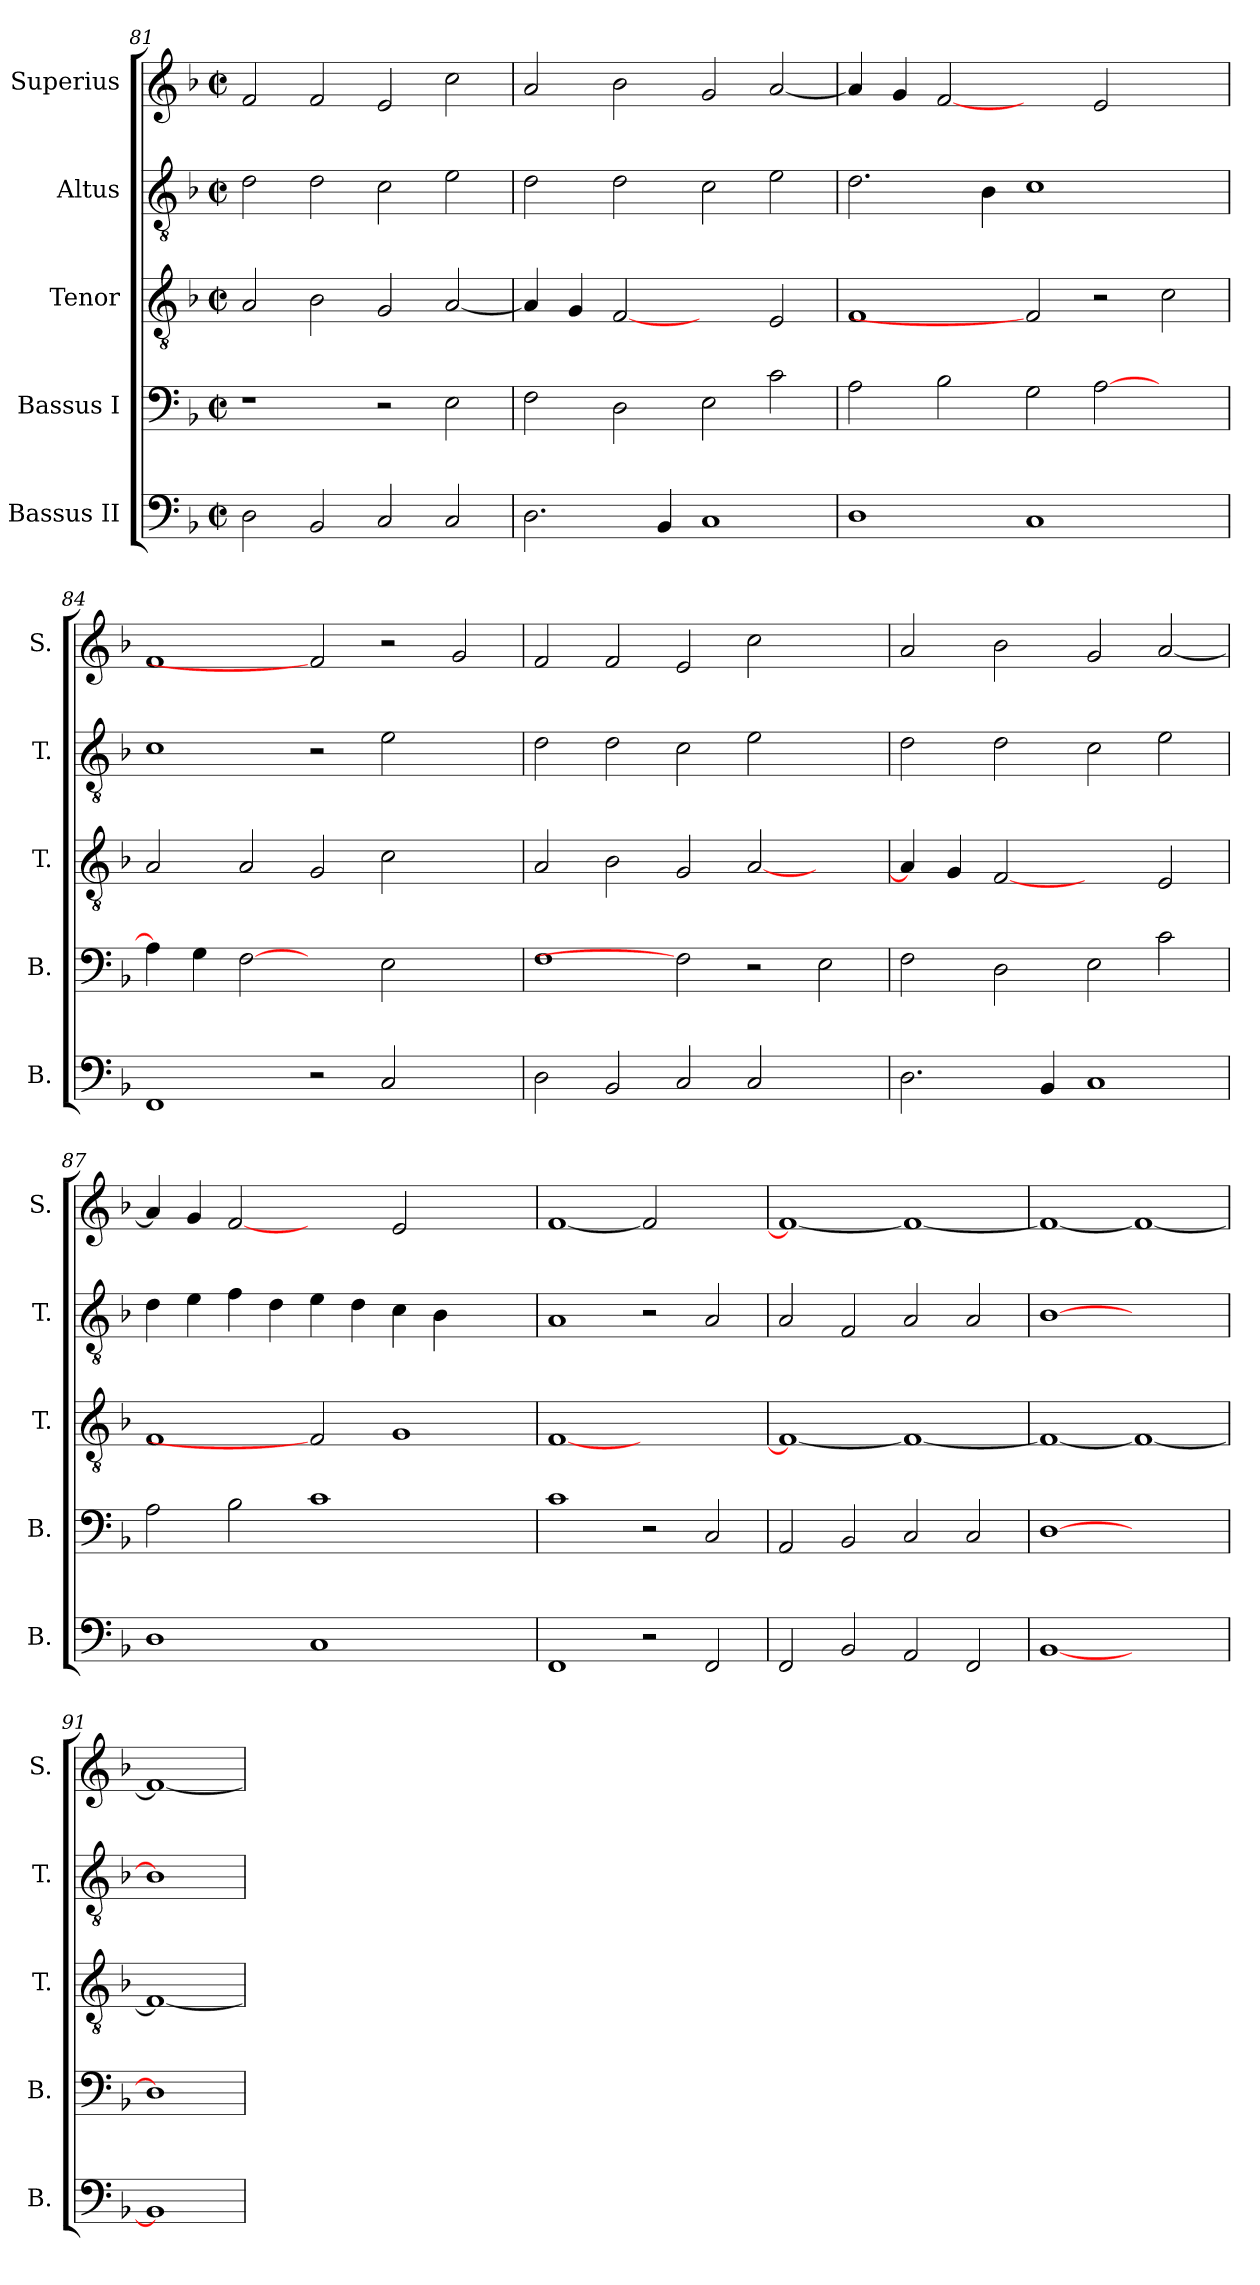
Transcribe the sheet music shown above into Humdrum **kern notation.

**kern	**kern	**kern	**kern	**kern
*part5	*part4	*part3	*part2	*part1
*staff5	*staff4	*staff3	*staff2	*staff1
*I"Bassus II	*I"Bassus I	*I"Tenor	*I"Altus	*I"Superius
*I'B.	*I'B.	*I'T.	*I'T.	*I'S.
*clefF4	*clefF4	*clefGv2	*clefGv2	*clefG2
*	*	*ITrd7c12	*ITrd7c12	*
*k[b-]	*k[b-]	*k[b-]	*k[b-]	*k[b-]
*F:	*F:	*F:	*F:	*F:
*M2/2	*M2/2	*M2/2	*M2/2	*M2/2
*met(c|)	*met(c|)	*met(c|)	*met(c|)	*met(c|)
=81	=81	=81	=81	=81
2Di\	1r	2AAi/	2Di\	2fi/
2BB-i/	.	2BB-i\	2Di\	2fi/
2Ci/	2r	2GGi/	2Ci\	2ei/
2Ci/	2Ei\	[<2AAi/	2Ei\	2cci\
=82	=82	=82	=82	=82
2.Di\	2Fi\	4AAi/]	2Di\	2ai/
.	.	4GGi/	.	.
.	2Di\	[2FFi	2Di\	2b-i\
4BB-i/	.	.	.	.
1Ci	2Ei\	2ryy	2Ci\	2gi/
.	2ci\	2EEi/	2Ei\	[<2ai/
!!LO:LB:g=z
=83	=83	=83	=83	=83
1Di	2Ai\	1FFi	2.Di\	4ai/]
.	.	.	.	4gi/
.	2B-i\	.	.	[2fi
.	.	.	4BB-i\	.
1Ci	2Gi\	2FFi]	1Ci	2ryy
.	[>2Ai\	2r	.	2ei/
2ryy	2ryy	2Ci\	2ryy	2ryy
=84	=84	=84	=84	=84
1FFi	4Ai\]	2AAi/	1Ci	1fi
.	4Gi\	.	.	.
.	[2Fi	2AAi/	.	.
2r	2ryy	2GGi/	2r	2fi]
2Ci/	2Ei\	2Ci\	2Ei\	2r
2ryy	2ryy	2ryy	2ryy	2gi/
=85	=85	=85	=85	=85
2Di\	1Fi	2AAi/	2Di\	2fi/
2BB-i/	.	2BB-i\	2Di\	2fi/
2Ci/	2Fi]	2GGi/	2Ci\	2ei/
2Ci/	2r	[<2AAi/	2Ei\	2cci\
2ryy	2Ei\	2ryy	2ryy	2ryy
=86	=86	=86	=86	=86
2.Di\	2Fi\	4AAi/]	2Di\	2ai/
.	.	4GGi/	.	.
.	2Di\	[2FFi	2Di\	2b-i\
4BB-i/	.	.	.	.
1Ci	2Ei\	2ryy	2Ci\	2gi/
.	2ci\	2EEi/	2Ei\	[<2ai/
!!LO:PB:g=z
=87	=87	=87	=87	=87
1Di	2Ai\	1FFi	4Di\	4ai/]
.	.	.	4Ei\	4gi/
.	2B-i\	.	4Fi\	[2fi
.	.	.	4Di\	.
1Ci	1ci	2FFi]	4Ei\	2ryy
.	.	.	4Di\	.
.	.	1GGi	4Ci\	2ei/
.	.	.	4BB-i\	.
2ryy	2ryy	.	2ryy	2ryy
=88	=88	=88	=88	=88
1FFi	1ci	[<1FFi	1AAi	[<1fi
2r	2r	1ryy	2r	2fi]
2FFi/	2Ci/	.	2AAi/	2ryy
=89	=89	=89	=89	=89
2FFi/	2AAi/	1FFi_<	2AAi/	1fi_<
2BB-i/	2BB-i/	.	2FFi/	.
2AAi/	2Ci/	1FFi_	2AAi/	1fi_
2FFi/	2Ci/	.	2AAi/	.
=90	=90	=90	=90	=90
[1BB-i	[1Di	1FFi_<	[1BB-i	1fi_<
1ryy	1ryy	1FFi_	1ryy	1fi_
=91	=91	=91	=91	=91
1BB-i]	1Di]	1FFi_	1BB-i]	1fi_
=	=	=	=	=
*-	*-	*-	*-	*-
